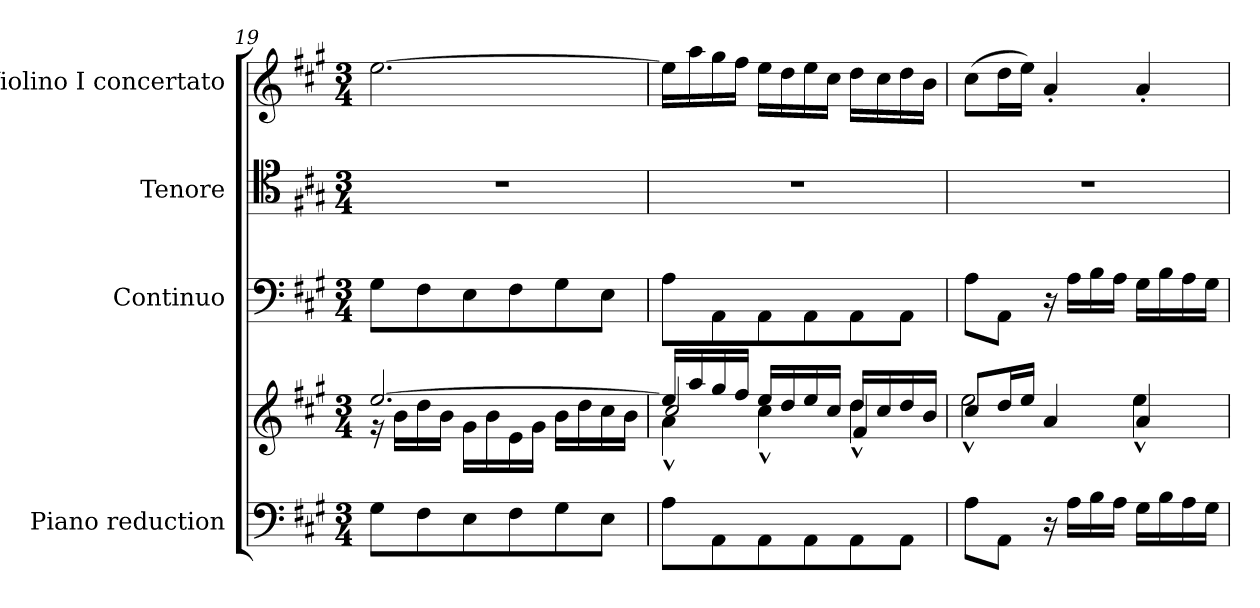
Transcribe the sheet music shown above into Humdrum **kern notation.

**kern	**kern	**kern	**kern	**kern
*part4	*part4	*part3	*part2	*part1
*staff5	*staff4	*staff3	*staff2	*staff1
*I"Piano reduction	*	*I"Continuo	*I"Tenore	*I"Violino I concertato
*I'Pno	*	*	*	*I'Vln
*clefF4	*clefG2	*clefF4	*clefC4	*clefG2
*k[f#c#g#]	*k[f#c#g#]	*k[f#c#g#]	*k[f#c#g#]	*k[f#c#g#]
*M3/4	*M3/4	*M3/4	*M3/4	*M3/4
=19	=19	=19	=19	=19
*	*^	*	*	*
8G#\L	[2.ee/	16r	8G#\L	2.r	[2.ee\
.	.	16b\LL	.	.	.
8F#\	.	16dd\	8F#\	.	.
.	.	16b\JJ	.	.	.
8E\	.	16g#\LL	8E\	.	.
.	.	16b\	.	.	.
8F#\	.	16e\	8F#\	.	.
.	.	16g#\JJ	.	.	.
8G#\	.	16b\LL	8G#\	.	.
.	.	16dd\	.	.	.
8E\J	.	16cc#\	8E\J	.	.
.	.	16b\JJ	.	.	.
=20	=20	=20	=20	=20	=20
*	*	*^	*	*	*
8A\L	16ee/LL]	4a^^\	2cc#/	8A\L	2.r	16ee\LL]
.	16aa/	.	.	.	.	16aa\
8AA\	16gg#/	.	.	8AA\	.	16gg#\
.	16ff#/JJ	.	.	.	.	16ff#\JJ
8AA\	16ee/LL	4cc#^^\	.	8AA\	.	16ee\LL
.	16dd/	.	.	.	.	16dd\
8AA\	16ee/	.	.	8AA\	.	16ee\
.	16cc#/JJ	.	.	.	.	16cc#\JJ
8AA\	16dd/LL	4dd^^\	4f#/	8AA\	.	16dd\LL
.	16cc#/	.	.	.	.	16cc#\
8AA\J	16dd/	.	.	8AA\J	.	16dd\
.	16b/JJ	.	.	.	.	16b\JJ
*	*	*v	*v	*	*	*
=21	=21	=21	=21	=21	=21
8A\L	8cc#/L	2ee^^\	8A\L	2.r	(8cc#\L
8AA\J	16dd/L	.	8AA\J	.	16dd\L
.	16ee/JJ	.	.	.	16ee\JJ)
16r	4a/	.	16r	.	4a'/
16A\LL	.	.	16A\LL	.	.
16B\	.	.	16B\	.	.
16A\JJ	.	.	16A\JJ	.	.
16G#\LL	4a/	4ee^^\	16G#\LL	.	4a'/
16B\	.	.	16B\	.	.
16A\	.	.	16A\	.	.
16G#\JJ	.	.	16G#\JJ	.	.
*	*v	*v	*	*	*
=	=	=	=	=
*-	*-	*-	*-	*-
